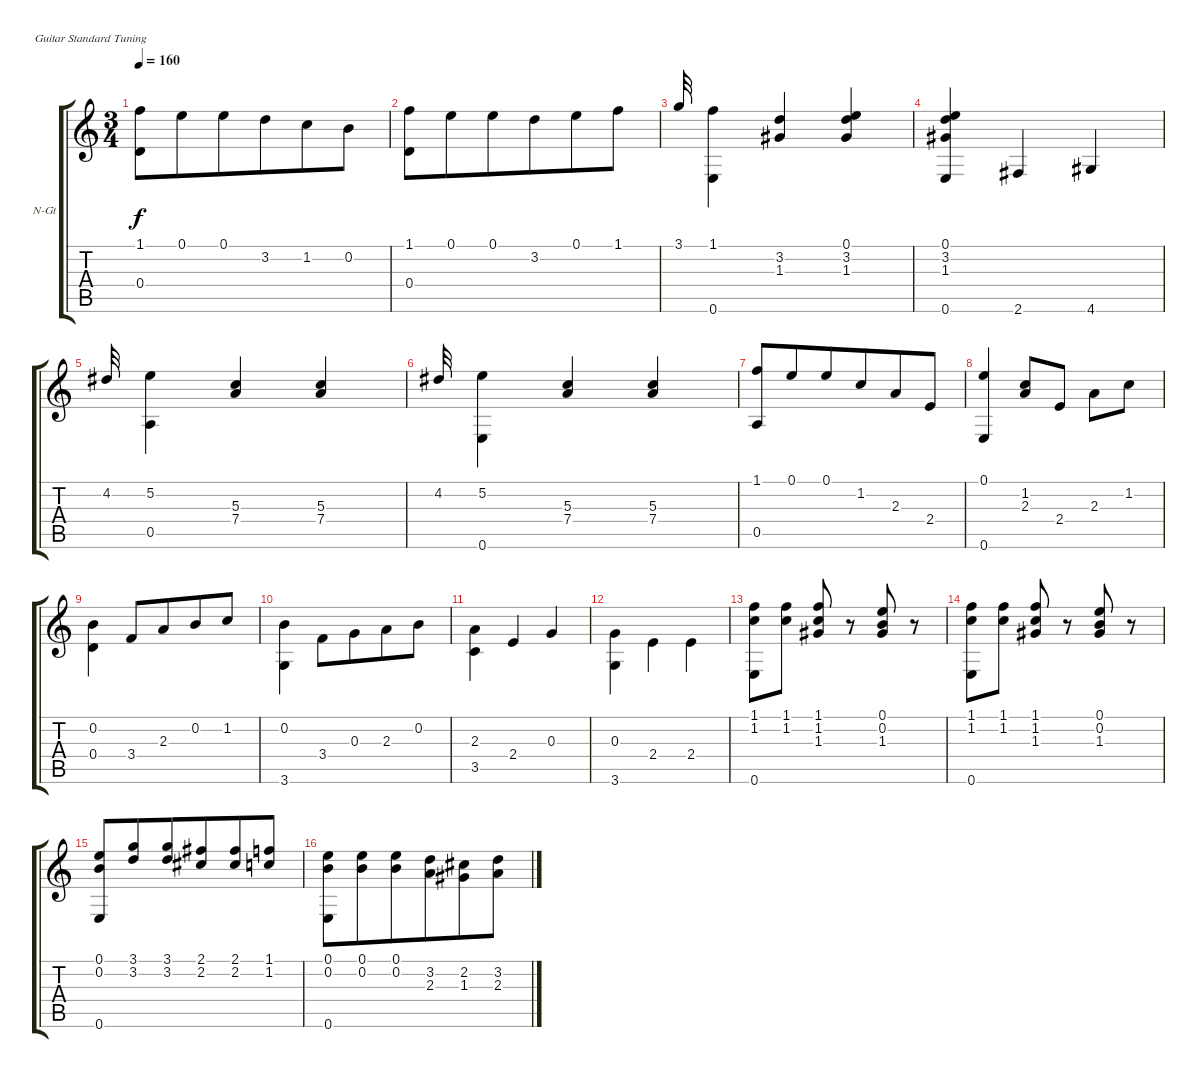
\bracketExtendMode groupsimilarinstruments
\firstSystemTrackNameOrientation horizontal
\otherSystemsTrackNameOrientation horizontal
\track ("Берегись АВТО" "N-Gt") {instrument acousticguitarnylon}
\staff {score tabs}
\tuning (E4 B3 G3 D3 A2 E2)
\ts (3 4)
\tempo 160
\clef g2
\ks c
(1.1 0.4).8{dy f beam invert} 0.1.8{beam invert beam merge} 0.1.8{beam invert} 3.2.8{beam invert beam merge} 1.2.8{beam invert} 0.2.8{beam invert} |
(1.1 0.4).8{beam invert} 0.1.8{beam invert beam merge} 0.1.8{beam invert} 3.2.8{beam invert beam merge} 0.1.8{beam invert} 1.1.8{beam invert} |
3.1.32{beam invert} (1.1 0.6).4{beam invert} (3.2 1.3).4{beam invert} (0.1 3.2 1.3).4{beam invert} |
(0.1 3.2 1.3 0.6).4 2.6.4 4.6.4 |
4.2.32{beam invert} (5.2 0.5).4 (5.3 7.4).4{beam invert} (5.3 7.4).4{beam invert} |
4.2.32{beam invert} (5.2 0.6).4 (5.3 7.4).4{beam invert} (5.3 7.4).4{beam invert} |
(1.1 0.5).8 0.1.8{beam merge} 0.1.8 1.2.8{beam merge} 2.3.8 2.4.8 |
(0.1 0.6).4 (1.2 2.3).8 2.4.8 2.3.8 1.2.8 |
(0.2 0.4).4{beam invert} 3.4.8 2.3.8{beam merge} 0.2.8 1.2.8 |
(0.2 3.6).4 3.4.8{beam invert} 0.3.8{beam invert beam merge} 2.3.8{beam invert} 0.2.8{beam invert} |
(2.3 3.5).4{beam invert} 2.4.4 0.3.4 |
(0.3 3.6).4 2.4.4{beam invert} 2.4.4{beam invert} |
(1.1 1.2 0.6).8 (1.1 1.2).8 (1.1 1.2 1.3).8{beam invert} r.8{beam invert} (0.1 0.2 1.3).8{beam invert beam merge} r.8{beam invert} |
(1.1 1.2 0.6).8 (1.1 1.2).8 (1.1 1.2 1.3).8{beam invert} r.8{beam invert} (0.1 0.2 1.3).8{beam invert beam merge} r.8{beam invert} |
(0.1 0.2 0.6).8 (3.1 3.2).8{beam merge} (3.1 3.2).8 (2.1 2.2).8{beam merge} (2.1 2.2).8 (1.1 1.2).8 |
(0.1 0.2 0.6).8{beam invert} (0.1 0.2).8{beam invert beam merge} (0.1 0.2).8{beam invert} (3.2 2.3).8{beam invert beam merge} (2.2 1.3).8{beam invert} (3.2 2.3).8{beam invert}
